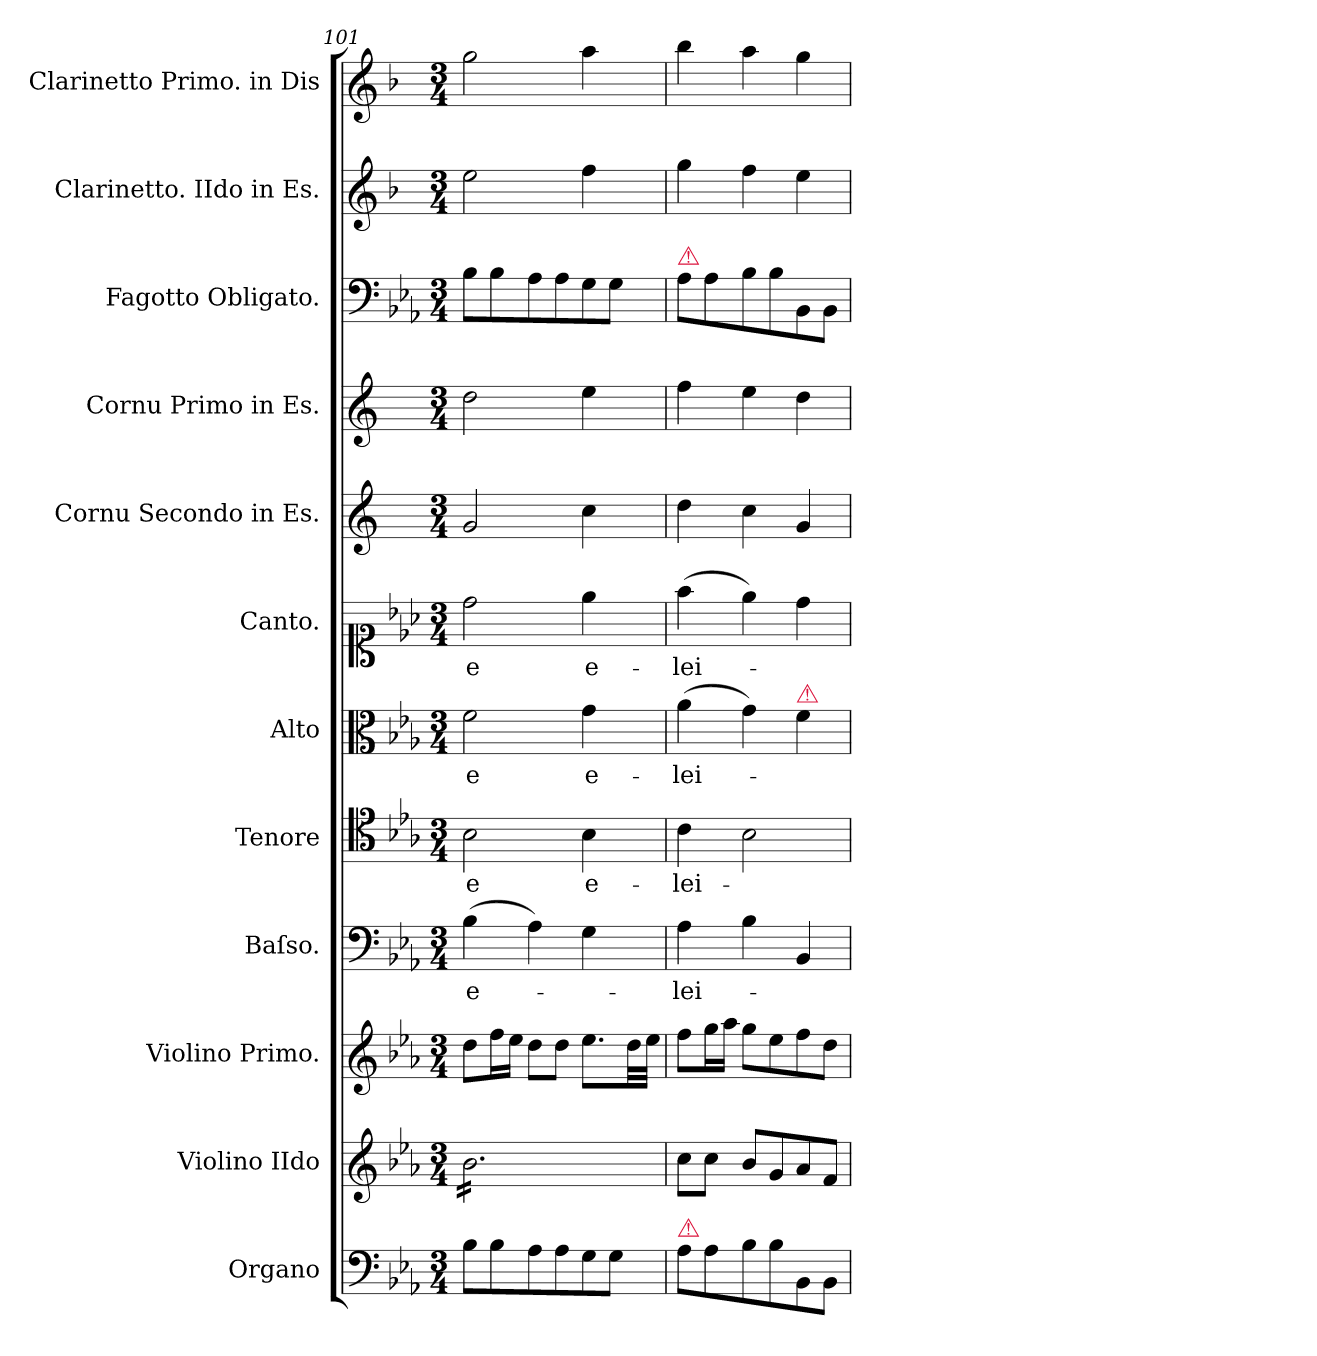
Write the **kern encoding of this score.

**kern	**kern	**kern	**kern	**text	**kern	**text	**kern	**text	**kern	**text	**kern	**kern	**kern	**kern	**kern
*part12	*part11	*part10	*part9	*part9	*part8	*part8	*part7	*part7	*part6	*part6	*part5	*part4	*part3	*part2	*part1
*staff12	*staff11	*staff10	*staff9	*staff9	*staff8	*staff8	*staff7	*staff7	*staff6	*staff6	*staff5	*staff4	*staff3	*staff2	*staff1
*I"Organo	*I"Violino IIdo	*I"Violino Primo.	*I"Baſso.	*	*I"Tenore	*	*I"Alto	*	*I"Canto.	*	*I"Cornu Secondo in Es.	*I"Cornu Primo in Es.	*I"Fagotto Obligato.	*I"Clarinetto. IIdo in Es.	*I"Clarinetto Primo. in Dis
*I'org	*I'vl II	*I'vl I	*I'B	*	*I'T	*	*I'A	*	*	*	*I'cor 2 in E♭	*I'cor 1 in E♭	*I'fag	*I'cl 2 in E♭	*I'cl 2 in E♭
*clefF4	*clefG2	*clefG2	*clefF4	*	*clefC4	*	*clefC3	*	*clefC1	*	*clefG2	*clefG2	*clefF4	*clefG2	*clefG2
*	*	*	*	*	*	*	*	*	*	*	*ITrd5c9	*ITrd5c9	*	*ITrd1c2	*ITrd1c2
*k[b-e-a-]	*k[b-e-a-]	*k[b-e-a-]	*k[b-e-a-]	*	*k[b-e-a-]	*	*k[b-e-a-]	*	*k[b-e-a-]	*	*k[b-e-a-]	*k[b-e-a-]	*k[b-e-a-]	*k[b-e-a-]	*k[b-e-a-]
*M3/4	*M3/4	*M3/4	*M3/4	*	*M3/4	*	*M3/4	*	*M3/4	*	*M3/4	*M3/4	*M3/4	*M3/4	*M3/4
=101	=101	=101	=101	=101	=101	=101	=101	=101	=101	=101	=101	=101	=101	=101	=101
*	*tremolo	*	*	*	*	*	*	*	*	*	*	*	*	*	*
8B-\L	16b-\LL	8dd\L	(4B-\	-e-	2B-\	-e	2f\	-e	2dd\	-e	2B-/	2f\	8B-\L	2dd\	2ff\
.	16b-\	.	.	.	.	.	.	.	.	.	.	.	.	.	.
8B-\	16b-\	16ff\L	.	.	.	.	.	.	.	.	.	.	8B-\	.	.
.	16b-\	16ee-\JJ	.	.	.	.	.	.	.	.	.	.	.	.	.
8A-\	16b-\	8dd\L	4A-\)	.	.	.	.	.	.	.	.	.	8A-\	.	.
.	16b-\	.	.	.	.	.	.	.	.	.	.	.	.	.	.
8A-\	16b-\	8dd\J	.	.	.	.	.	.	.	.	.	.	8A-\	.	.
.	16b-\	.	.	.	.	.	.	.	.	.	.	.	.	.	.
8G\	16b-\	8.ee-\L	4G\	.	4B-\	e-	4g\	e-	4ee-\	e-	4e-\	4g\	8G\	4ee-\	4gg\
.	16b-\	.	.	.	.	.	.	.	.	.	.	.	.	.	.
8G\J	16b-\	.	.	.	.	.	.	.	.	.	.	.	8G\J	.	.
.	16b-\JJ	32dd\LL	.	.	.	.	.	.	.	.	.	.	.	.	.
*	*Xtremolo	*	*	*	*	*	*	*	*	*	*	*	*	*	*
.	.	32ee-\JJJ	.	.	.	.	.	.	.	.	.	.	.	.	.
=102	=102	=102	=102	=102	=102	=102	=102	=102	=102	=102	=102	=102	=102	=102	=102
!	!	!	!	!	!	!	!	!	!	!	!	!	!LO:TX:a:color=crimson:t=⚠	!	!
!LO:TX:a:color=crimson:t=⚠	!	!	!	!	!	!	!	!	!	!	!	!	!	!	!
8A-\L	8cc\L	8ff\L	4A-\	-lei-	4c\	-lei-	(4a-\	-lei-	(4ff\	-lei-	4f\	4a-\	8A-\L	4ff\	4aa-\
8A-\	8cc\J	16gg\L	.	.	.	.	.	.	.	.	.	.	8A-\	.	.
.	.	16aa-\JJ	.	.	.	.	.	.	.	.	.	.	.	.	.
8B-\	8b-/L	8gg\L	4B-\	.	2B-\	.	4g\)	.	4ee-\)	.	4e-\	4g\	8B-\	4ee-\	4gg\
8B-\	8g/	8ee-\	.	.	.	.	.	.	.	.	.	.	8B-\	.	.
!	!	!	!	!	!	!	!LO:TX:a:color=crimson:t=⚠	!	!	!	!	!	!	!	!
8BB-\	8a-/	8ff\	4BB-/	.	.	.	4f\	.	4dd\	.	4B-/	4f\	8BB-/	4dd\	4ff\
8BB-\J	8f/J	8dd\J	.	.	.	.	.	.	.	.	.	.	8BB-/J	.	.
=	=	=	=	=	=	=	=	=	=	=	=	=	=	=	=
*-	*-	*-	*-	*-	*-	*-	*-	*-	*-	*-	*-	*-	*-	*-	*-
